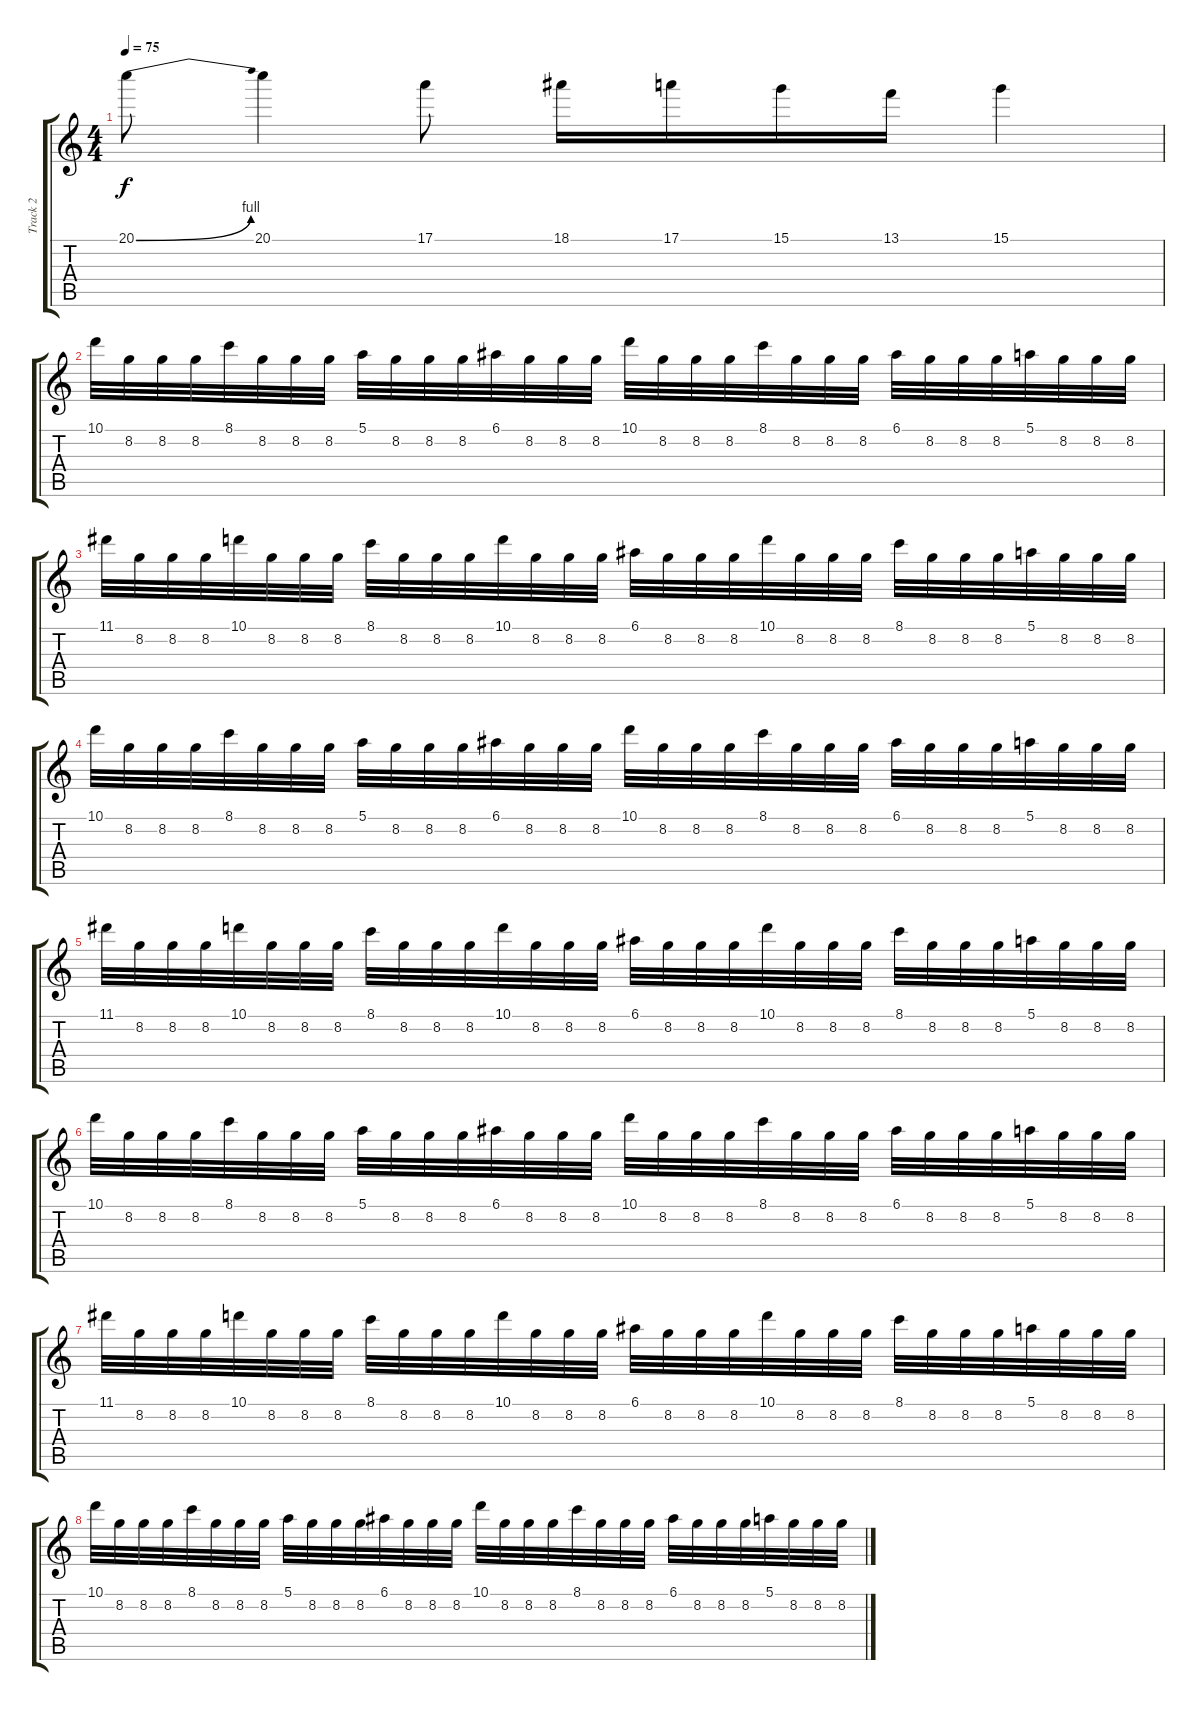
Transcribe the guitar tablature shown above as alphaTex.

\track ("Track 2" "Track 2") {instrument distortionguitar}
\staff {score tabs}
\tuning (E4 B3 G3 D3 A2 E2) {hide}
\ts (4 4)
\tempo 75
\clef g2
\ks c
20.1{be (bend 0 0 60 4)}.8{dy f} 20.1.4 17.1.8 18.1.16 17.1.16 15.1.16 13.1.16 15.1.4 |
10.1.32{volume 12} 8.2.32 8.2.32 8.2.32 8.1.32 8.2.32 8.2.32 8.2.32 5.1.32 8.2.32 8.2.32 8.2.32 6.1.32 8.2.32 8.2.32 8.2.32 10.1.32 8.2.32 8.2.32 8.2.32 8.1.32 8.2.32 8.2.32 8.2.32 6.1.32 8.2.32 8.2.32 8.2.32 5.1.32 8.2.32 8.2.32 8.2.32 |
11.1.32 8.2.32 8.2.32 8.2.32 10.1.32 8.2.32 8.2.32 8.2.32 8.1.32 8.2.32 8.2.32 8.2.32 10.1.32 8.2.32 8.2.32 8.2.32 6.1.32 8.2.32 8.2.32 8.2.32 10.1.32 8.2.32 8.2.32 8.2.32 8.1.32 8.2.32 8.2.32 8.2.32 5.1.32 8.2.32 8.2.32 8.2.32 |
10.1.32 8.2.32 8.2.32 8.2.32 8.1.32 8.2.32 8.2.32 8.2.32 5.1.32 8.2.32 8.2.32 8.2.32 6.1.32 8.2.32 8.2.32 8.2.32 10.1.32 8.2.32 8.2.32 8.2.32 8.1.32 8.2.32 8.2.32 8.2.32 6.1.32 8.2.32 8.2.32 8.2.32 5.1.32 8.2.32 8.2.32 8.2.32 |
11.1.32 8.2.32 8.2.32 8.2.32 10.1.32 8.2.32 8.2.32 8.2.32 8.1.32 8.2.32 8.2.32 8.2.32 10.1.32 8.2.32 8.2.32 8.2.32 6.1.32 8.2.32 8.2.32 8.2.32 10.1.32 8.2.32 8.2.32 8.2.32 8.1.32 8.2.32 8.2.32 8.2.32 5.1.32 8.2.32 8.2.32 8.2.32 |
10.1.32 8.2.32 8.2.32 8.2.32 8.1.32 8.2.32 8.2.32 8.2.32 5.1.32 8.2.32 8.2.32 8.2.32 6.1.32 8.2.32 8.2.32 8.2.32 10.1.32 8.2.32 8.2.32 8.2.32 8.1.32 8.2.32 8.2.32 8.2.32 6.1.32 8.2.32 8.2.32 8.2.32 5.1.32 8.2.32 8.2.32 8.2.32 |
11.1.32 8.2.32 8.2.32 8.2.32 10.1.32 8.2.32 8.2.32 8.2.32 8.1.32 8.2.32 8.2.32 8.2.32 10.1.32 8.2.32 8.2.32 8.2.32 6.1.32 8.2.32 8.2.32 8.2.32 10.1.32 8.2.32 8.2.32 8.2.32 8.1.32 8.2.32 8.2.32 8.2.32 5.1.32 8.2.32 8.2.32 8.2.32 |
10.1.32 8.2.32 8.2.32 8.2.32 8.1.32 8.2.32 8.2.32 8.2.32 5.1.32 8.2.32 8.2.32 8.2.32 6.1.32 8.2.32 8.2.32 8.2.32 10.1.32 8.2.32 8.2.32 8.2.32 8.1.32 8.2.32 8.2.32 8.2.32 6.1.32 8.2.32 8.2.32 8.2.32 5.1.32 8.2.32 8.2.32 8.2.32
